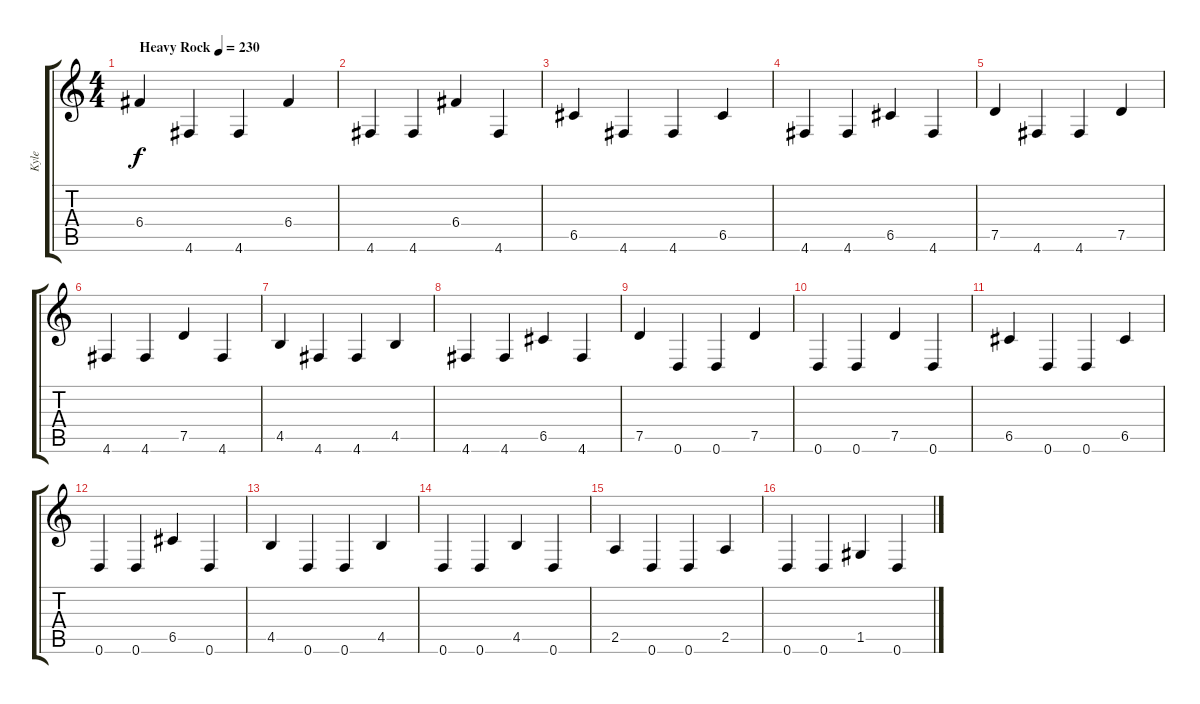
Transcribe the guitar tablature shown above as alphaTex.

\track ("Kyle" "Kyle") {instrument distortionguitar}
\staff {score tabs}
\tuning (D4 A3 F3 C3 G2 D2) {hide}
\ts (4 4)
\tempo (230 "Heavy Rock")
\clef g2
\ks c
6.4.4{dy f instrument distortionguitar} 4.6.4 4.6.4 6.4.4 |
4.6.4 4.6.4 6.4.4 4.6.4 |
6.5.4 4.6.4 4.6.4 6.5.4 |
4.6.4 4.6.4 6.5.4 4.6.4 |
7.5.4 4.6.4 4.6.4 7.5.4 |
4.6.4 4.6.4 7.5.4 4.6.4 |
4.5.4 4.6.4 4.6.4 4.5.4 |
4.6.4 4.6.4 6.5.4 4.6.4 |
7.5.4 0.6.4 0.6.4 7.5.4 |
0.6.4 0.6.4 7.5.4 0.6.4 |
6.5.4 0.6.4 0.6.4 6.5.4 |
0.6.4 0.6.4 6.5.4 0.6.4 |
4.5.4 0.6.4 0.6.4 4.5.4 |
0.6.4 0.6.4 4.5.4 0.6.4 |
2.5.4 0.6.4 0.6.4 2.5.4 |
0.6.4 0.6.4 1.5.4 0.6.4
